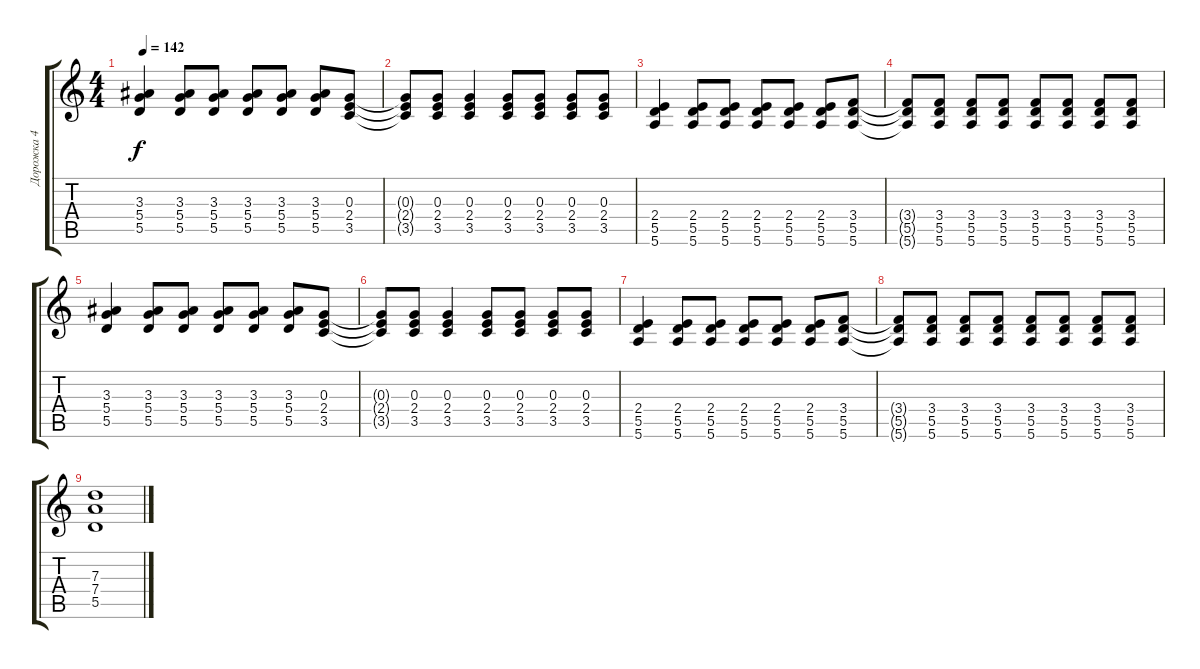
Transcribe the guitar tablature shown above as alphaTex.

\track ("Дорожка 4" "Дорожка 4") {instrument distortionguitar}
\staff {score tabs}
\tuning (E4 B3 G3 D3 A2 E2) {hide}
\ts (4 4)
\tempo 142
\clef g2
\ks c
(3.3 5.4 5.5).4{dy f} (3.3 5.4 5.5).8 (3.3 5.4 5.5).8 (3.3 5.4 5.5).8 (3.3 5.4 5.5).8 (3.3 5.4 5.5).8 (0.3 2.4 3.5).8 |
(0.3{t} 2.4{t} 3.5{t}).8 (0.3 2.4 3.5).8 (0.3 2.4 3.5).4 (0.3 2.4 3.5).8 (0.3 2.4 3.5).8 (0.3 2.4 3.5).8 (0.3 2.4 3.5).8 |
(2.4 5.5 5.6).4 (2.4 5.5 5.6).8 (2.4 5.5 5.6).8 (2.4 5.5 5.6).8 (2.4 5.5 5.6).8 (2.4 5.5 5.6).8 (3.4 5.5 5.6).8 |
(3.4{t} 5.5{t} 5.6{t}).8 (3.4 5.5 5.6).8 (3.4 5.5 5.6).8 (3.4 5.5 5.6).8 (3.4 5.5 5.6).8 (3.4 5.5 5.6).8 (3.4 5.5 5.6).8 (3.4 5.5 5.6).8 |
(3.3 5.4 5.5).4 (3.3 5.4 5.5).8 (3.3 5.4 5.5).8 (3.3 5.4 5.5).8 (3.3 5.4 5.5).8 (3.3 5.4 5.5).8 (0.3 2.4 3.5).8 |
(0.3{t} 2.4{t} 3.5{t}).8 (0.3 2.4 3.5).8 (0.3 2.4 3.5).4 (0.3 2.4 3.5).8 (0.3 2.4 3.5).8 (0.3 2.4 3.5).8 (0.3 2.4 3.5).8 |
(2.4 5.5 5.6).4 (2.4 5.5 5.6).8 (2.4 5.5 5.6).8 (2.4 5.5 5.6).8 (2.4 5.5 5.6).8 (2.4 5.5 5.6).8 (3.4 5.5 5.6).8 |
(3.4{t} 5.5{t} 5.6{t}).8 (3.4 5.5 5.6).8 (3.4 5.5 5.6).8 (3.4 5.5 5.6).8 (3.4 5.5 5.6).8 (3.4 5.5 5.6).8 (3.4 5.5 5.6).8 (3.4 5.5 5.6).8 |
(7.3 7.4 5.5).1
